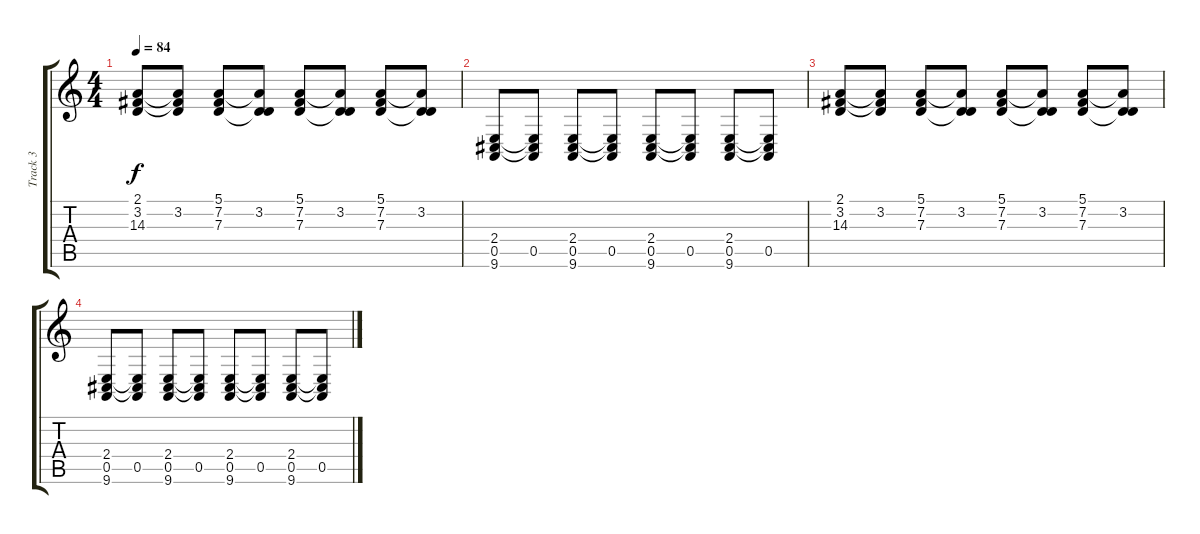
\track ("Track 3" "Track 3") {instrument acousticgrandpiano}
\staff {score tabs}
\tuning (E4 B3 G3 D3 A2 E2) {hide}
\ts (4 4)
\tempo 84
\clef g2
\ks c
(2.1 3.2 14.3).8{dy f} (2.1{t} 3.2 14.3{t}).8 (5.1 7.2 7.3).8 (5.1{t} 3.2 7.3{t}).8 (5.1 7.2 7.3).8 (5.1{t} 3.2 7.3{t}).8 (5.1 7.2 7.3).8 (5.1{t} 3.2 7.3{t}).8 |
(2.4 0.5 9.6).8 (2.4{t} 0.5 9.6{t}).8 (2.4 0.5 9.6).8 (2.4{t} 0.5 9.6{t}).8 (2.4 0.5 9.6).8 (2.4{t} 0.5 9.6{t}).8 (2.4 0.5 9.6).8 (2.4{t} 0.5 9.6{t}).8 |
(2.1 3.2 14.3).8 (2.1{t} 3.2 14.3{t}).8 (5.1 7.2 7.3).8 (5.1{t} 3.2 7.3{t}).8 (5.1 7.2 7.3).8 (5.1{t} 3.2 7.3{t}).8 (5.1 7.2 7.3).8 (5.1{t} 3.2 7.3{t}).8 |
(2.4 0.5 9.6).8 (2.4{t} 0.5 9.6{t}).8 (2.4 0.5 9.6).8 (2.4{t} 0.5 9.6{t}).8 (2.4 0.5 9.6).8 (2.4{t} 0.5 9.6{t}).8 (2.4 0.5 9.6).8 (2.4{t} 0.5 9.6{t}).8
